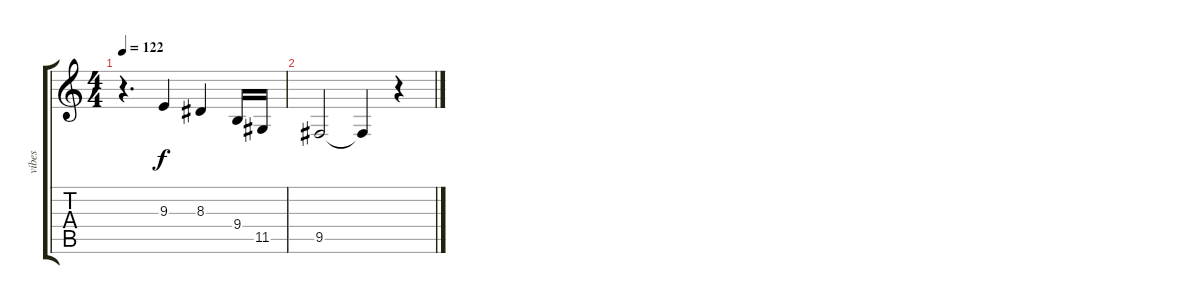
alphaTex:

\track ("vibes" "vibes") {instrument vibraphone}
\staff {score tabs}
\tuning (E4 B3 G3 D3 A2 E2) {hide}
\ts (4 4)
\tempo 122
\clef g2
\ks c
r.4{d dy f} 9.3.4 8.3.4 9.4.16 11.5.16 |
9.5.2 9.5{t}.4 r.4
